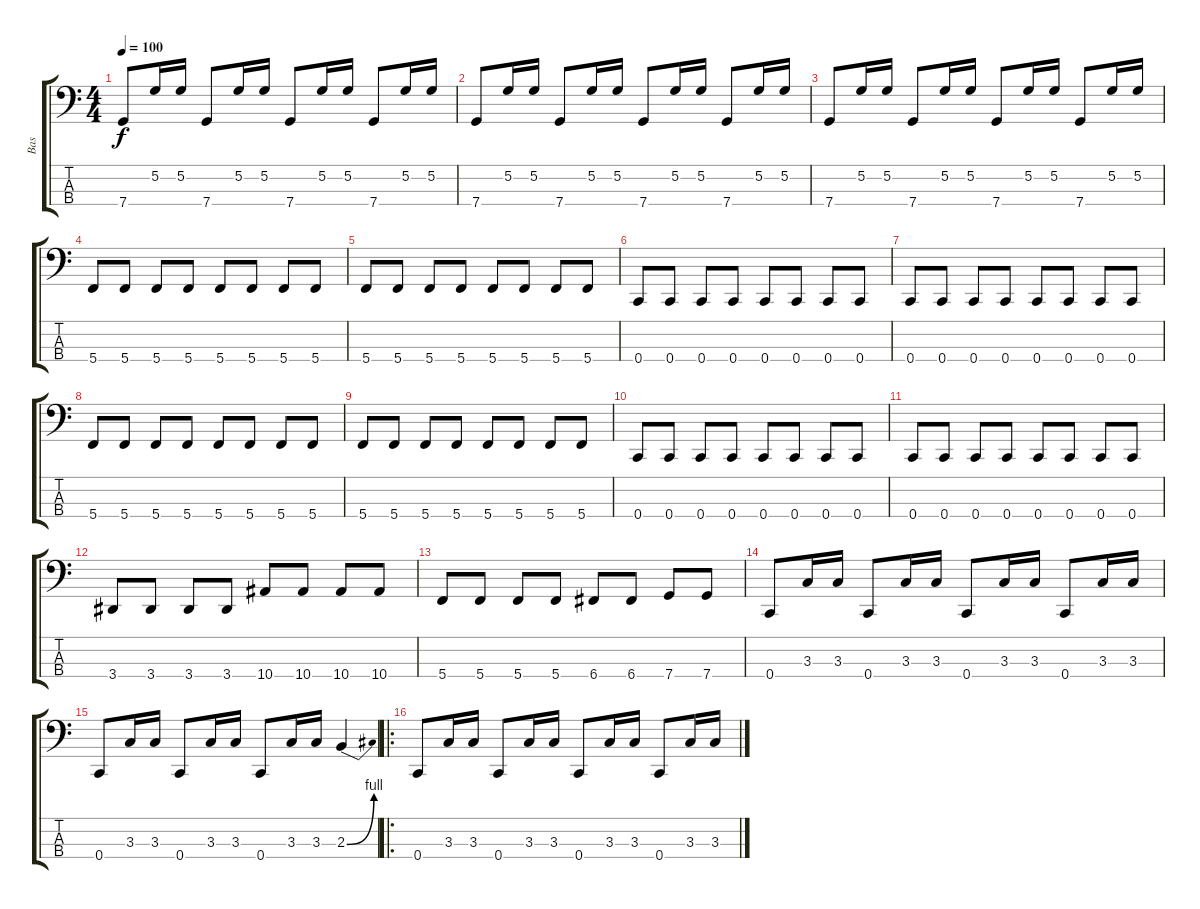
\track ("Bas" "Bas") {instrument electricbassfinger}
\staff {score tabs}
\tuning (G2 D2 A1 C1) {hide}
\ts (4 4)
\tempo 100
\clef f4
\ks c
7.4.8{dy f} 5.2.16 5.2.16 7.4.8 5.2.16 5.2.16 7.4.8 5.2.16 5.2.16 7.4.8 5.2.16 5.2.16 |
7.4.8 5.2.16 5.2.16 7.4.8 5.2.16 5.2.16 7.4.8 5.2.16 5.2.16 7.4.8 5.2.16 5.2.16 |
7.4.8 5.2.16 5.2.16 7.4.8 5.2.16 5.2.16 7.4.8 5.2.16 5.2.16 7.4.8 5.2.16 5.2.16 |
5.4.8 5.4.8 5.4.8 5.4.8 5.4.8 5.4.8 5.4.8 5.4.8 |
5.4.8 5.4.8 5.4.8 5.4.8 5.4.8 5.4.8 5.4.8 5.4.8 |
0.4.8 0.4.8 0.4.8 0.4.8 0.4.8 0.4.8 0.4.8 0.4.8 |
0.4.8 0.4.8 0.4.8 0.4.8 0.4.8 0.4.8 0.4.8 0.4.8 |
5.4.8 5.4.8 5.4.8 5.4.8 5.4.8 5.4.8 5.4.8 5.4.8 |
5.4.8 5.4.8 5.4.8 5.4.8 5.4.8 5.4.8 5.4.8 5.4.8 |
0.4.8 0.4.8 0.4.8 0.4.8 0.4.8 0.4.8 0.4.8 0.4.8 |
0.4.8 0.4.8 0.4.8 0.4.8 0.4.8 0.4.8 0.4.8 0.4.8 |
3.4.8 3.4.8 3.4.8 3.4.8 10.4.8 10.4.8 10.4.8 10.4.8 |
5.4.8 5.4.8 5.4.8 5.4.8 6.4.8 6.4.8 7.4.8 7.4.8 |
0.4.8 3.3.16 3.3.16 0.4.8 3.3.16 3.3.16 0.4.8 3.3.16 3.3.16 0.4.8 3.3.16 3.3.16 |
0.4.8 3.3.16 3.3.16 0.4.8 3.3.16 3.3.16 0.4.8 3.3.16 3.3.16 2.3{be (bend 0 0 60 4)}.4 |
\ro
0.4.8 3.3.16 3.3.16 0.4.8 3.3.16 3.3.16 0.4.8 3.3.16 3.3.16 0.4.8 3.3.16 3.3.16
